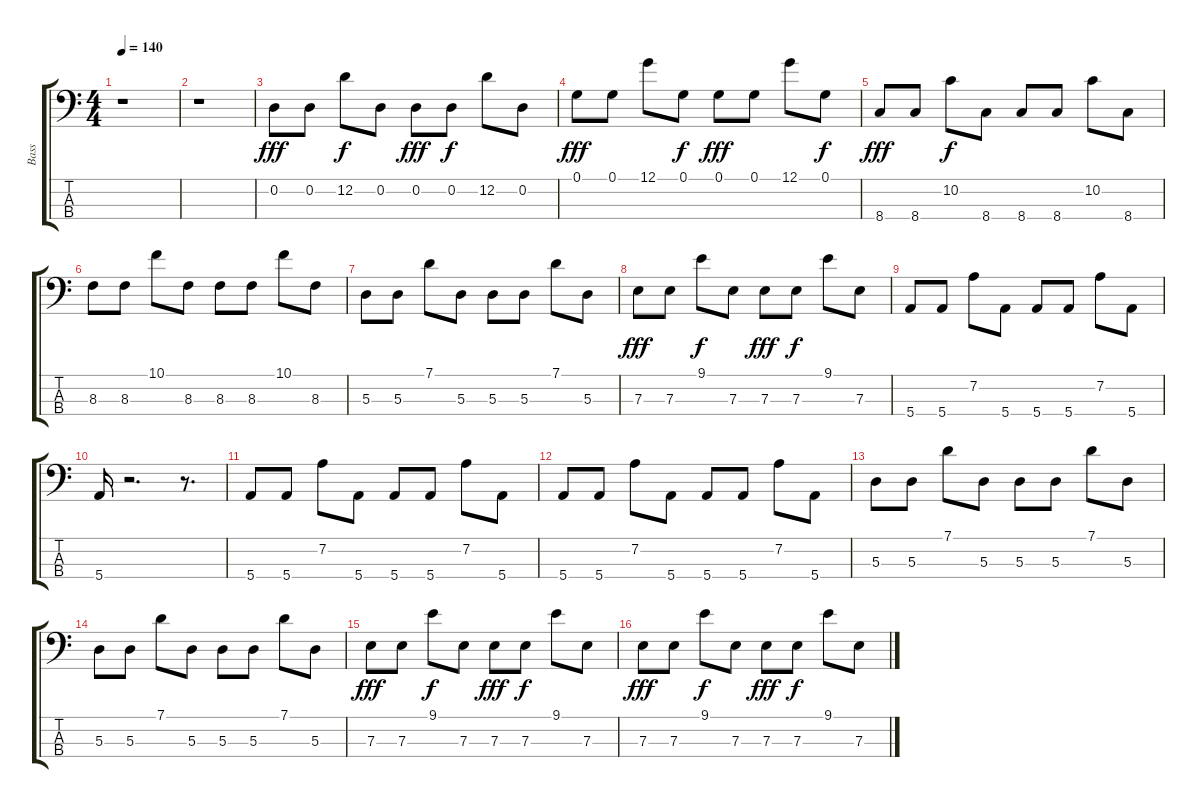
\track ("Bass" "Bass") {instrument electricbassfinger}
\staff {score tabs}
\tuning (G2 D2 A1 E1) {hide}
\ts (4 4)
\tempo 140
\clef f4
\ks c
r.1{dy fff instrument electricbassfinger} |
r.1 |
0.2.8 0.2.8 12.2.8{dy f} 0.2.8 0.2.8{dy fff} 0.2.8{dy f} 12.2.8 0.2.8 |
0.1.8{dy fff} 0.1.8 12.1.8 0.1.8{dy f} 0.1.8{dy fff} 0.1.8 12.1.8 0.1.8{dy f} |
8.4.8{dy fff} 8.4.8 10.2.8{dy f} 8.4.8 8.4.8 8.4.8 10.2.8 8.4.8 |
8.3.8 8.3.8 10.1.8 8.3.8 8.3.8 8.3.8 10.1.8 8.3.8 |
5.3.8 5.3.8 7.1.8 5.3.8 5.3.8 5.3.8 7.1.8 5.3.8 |
7.3.8{dy fff} 7.3.8 9.1.8{dy f} 7.3.8 7.3.8{dy fff} 7.3.8{dy f} 9.1.8 7.3.8 |
5.4.8 5.4.8 7.2.8 5.4.8 5.4.8 5.4.8 7.2.8 5.4.8 |
5.4.16 r.2{d} r.8{d} |
5.4.8 5.4.8 7.2.8 5.4.8 5.4.8 5.4.8 7.2.8 5.4.8 |
5.4.8 5.4.8 7.2.8 5.4.8 5.4.8 5.4.8 7.2.8 5.4.8 |
5.3.8 5.3.8 7.1.8 5.3.8 5.3.8 5.3.8 7.1.8 5.3.8 |
5.3.8 5.3.8 7.1.8 5.3.8 5.3.8 5.3.8 7.1.8 5.3.8 |
7.3.8{dy fff} 7.3.8 9.1.8{dy f} 7.3.8 7.3.8{dy fff} 7.3.8{dy f} 9.1.8 7.3.8 |
7.3.8{dy fff} 7.3.8 9.1.8{dy f} 7.3.8 7.3.8{dy fff} 7.3.8{dy f} 9.1.8 7.3.8
